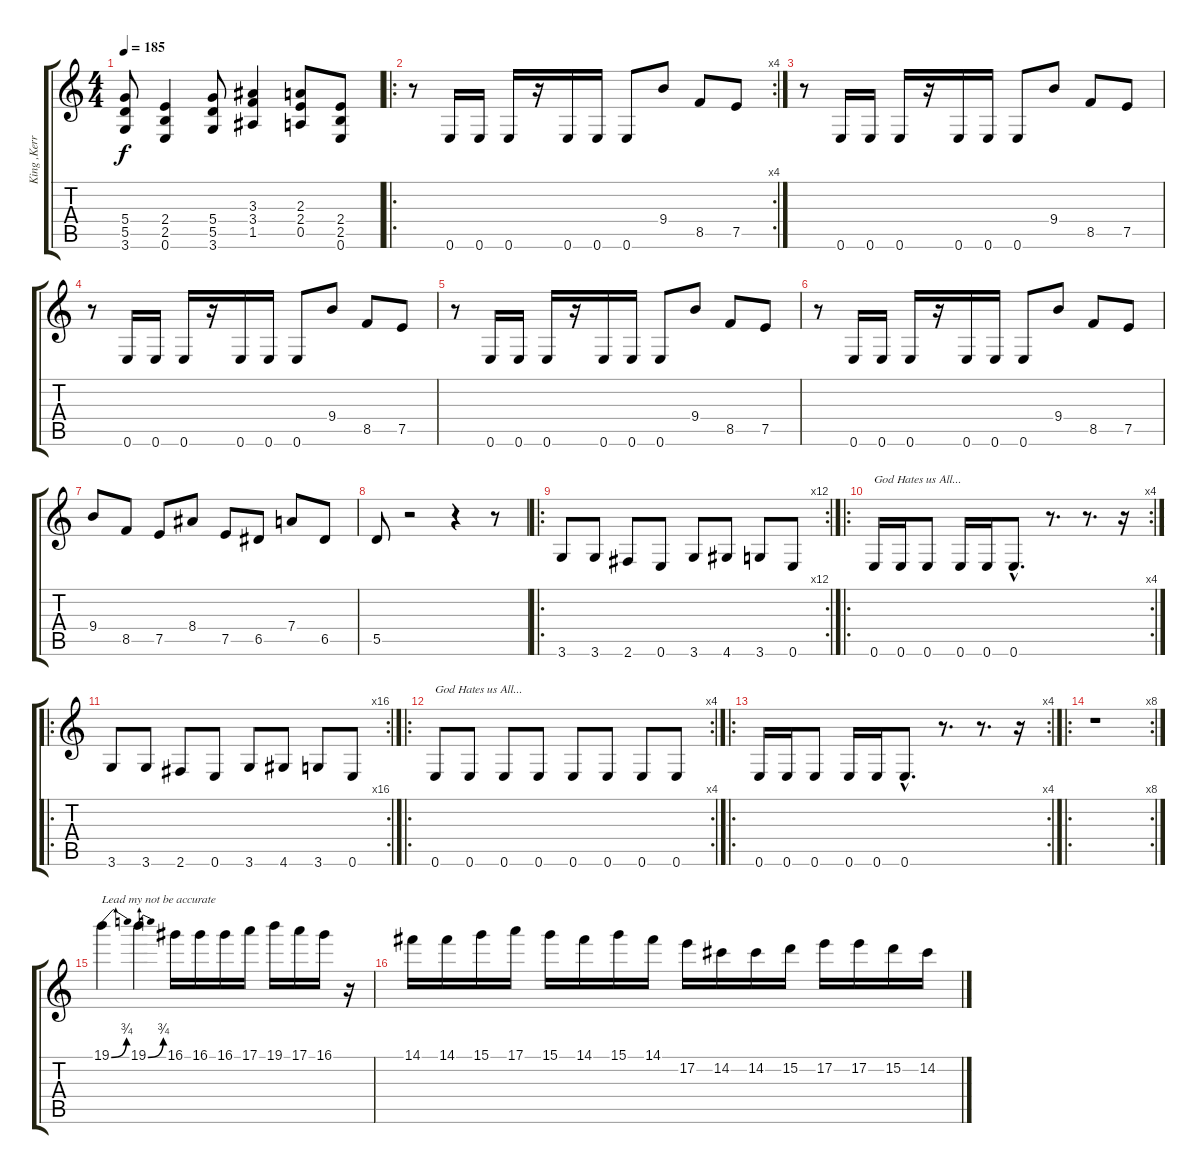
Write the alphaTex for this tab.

\track ("King ,Kerry" "King ,Kerr") {instrument distortionguitar}
\staff {score tabs}
\tuning (E4 B3 G3 D3 A2 E2) {hide}
\ts (4 4)
\tempo 185
\clef g2
\ks c
(5.4 5.5 3.6).8{dy f instrument distortionguitar} (2.4 2.5 0.6).4 (5.4 5.5 3.6).8 (3.3 3.4 1.5).4 (2.3 2.4 0.5).8 (2.4 2.5 0.6).8 |
\ro
\rc 4
r.8 0.6.16 0.6.16 0.6.16 r.16 0.6.16 0.6.16 0.6.8 9.4.8 8.5.8 7.5.8 |
r.8 0.6.16 0.6.16 0.6.16 r.16 0.6.16 0.6.16 0.6.8 9.4.8 8.5.8 7.5.8 |
r.8 0.6.16 0.6.16 0.6.16 r.16 0.6.16 0.6.16 0.6.8 9.4.8 8.5.8 7.5.8 |
r.8 0.6.16 0.6.16 0.6.16 r.16 0.6.16 0.6.16 0.6.8 9.4.8 8.5.8 7.5.8 |
r.8 0.6.16 0.6.16 0.6.16 r.16 0.6.16 0.6.16 0.6.8 9.4.8 8.5.8 7.5.8 |
9.4.8 8.5.8 7.5.8 8.4.8 7.5.8 6.5.8 7.4.8 6.5.8 |
5.5.8 r.2 r.4 r.8 |
\ro
\rc 12
3.6.8 3.6.8 2.6.8 0.6.8 3.6.8 4.6.8 3.6.8 0.6.8 |
\ro
\rc 4
0.6.16{txt "God Hates us All..."} 0.6.16 0.6.8 0.6.16 0.6.16 0.6{hac}.8{d} r.8{d} r.8{d} r.16 |
\ro
\rc 16
3.6.8 3.6.8 2.6.8 0.6.8 3.6.8 4.6.8 3.6.8 0.6.8 |
\ro
\rc 4
0.6.8{txt "God Hates us All..."} 0.6.8 0.6.8 0.6.8 0.6.8 0.6.8 0.6.8 0.6.8 |
\ro
\rc 4
0.6.16 0.6.16 0.6.8 0.6.16 0.6.16 0.6{hac}.8{d} r.8{d} r.8{d} r.16 |
\ro
\rc 8
r.1 |
19.1{be (bend 0 0 60 3)}.4{txt "Lead my not be accurate"} 19.1{be (bend 0 0 60 3)}.4 16.1.16 16.1.16 16.1.16 17.1.16 19.1.16 17.1.16 16.1.16 r.16 |
14.1.16 14.1.16 15.1.16 17.1.16 15.1.16 14.1.16 15.1.16 14.1.16 17.2.16 14.2.16 14.2.16 15.2.16 17.2.16 17.2.16 15.2.16 14.2.16
